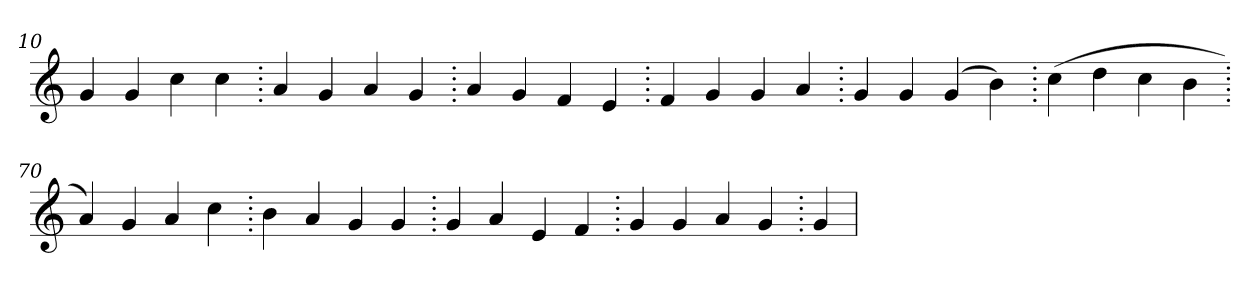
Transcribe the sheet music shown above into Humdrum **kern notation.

**kern
*part1
*staff1
*clefG2
=10.
4g
4g
4cc
4cc
=20.
4a
4g
4a
4g
=30.
4a
4g
4f
4e
=40.
4f
4g
4g
4a
=50.
4g
4g
(>4g
4b)
=60.
(>4cc
4dd
4cc
4b
=70.
4a)
4g
4a
4cc
=80.
4b
4a
4g
4g
=90.
4g
4a
4e
4f
=100.
4g
4g
4a
4g
=110.
4g
=
*-
